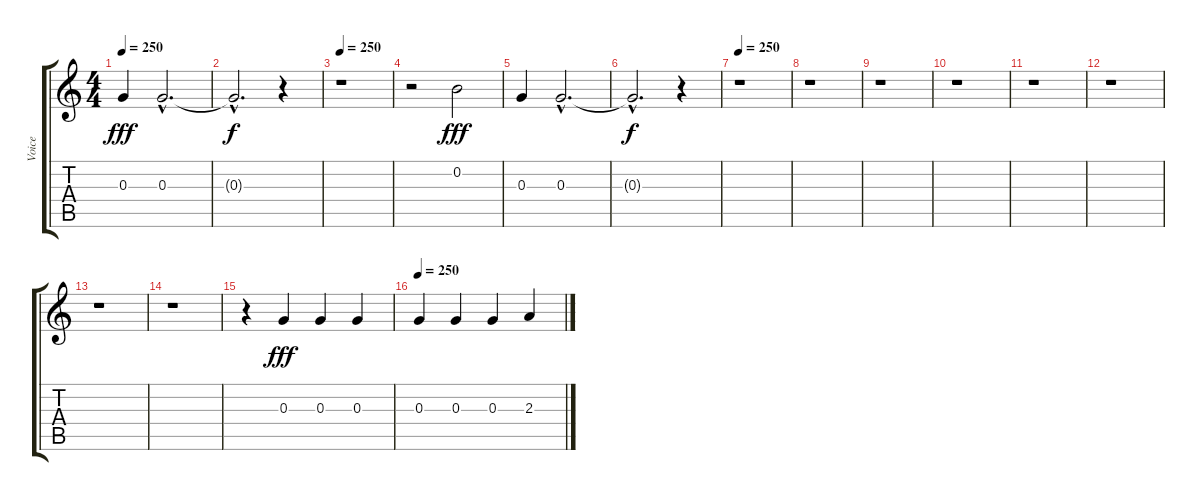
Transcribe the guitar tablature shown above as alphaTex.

\track ("Voice" "Voice") {instrument electricguitarmuted}
\staff {score tabs}
\tuning (E4 B3 G3 D3 A2 E2) {hide}
\ts (4 4)
\tempo 250
\clef g2
\ks c
0.3.4{dy fff} 0.3{hac}.2{d} |
0.3{hac t}.2{d dy f} r.4 |
\tempo 250
r.1 |
r.2 0.2.2{dy fff} |
0.3.4 0.3{hac}.2{d} |
0.3{hac t}.2{d dy f} r.4 |
\tempo 250
r.1 |
r.1 |
r.1 |
r.1 |
r.1 |
r.1 |
r.1 |
r.1 |
r.4 0.3.4{dy fff} 0.3.4 0.3.4 |
\tempo 250
0.3.4 0.3.4 0.3.4 2.3.4
